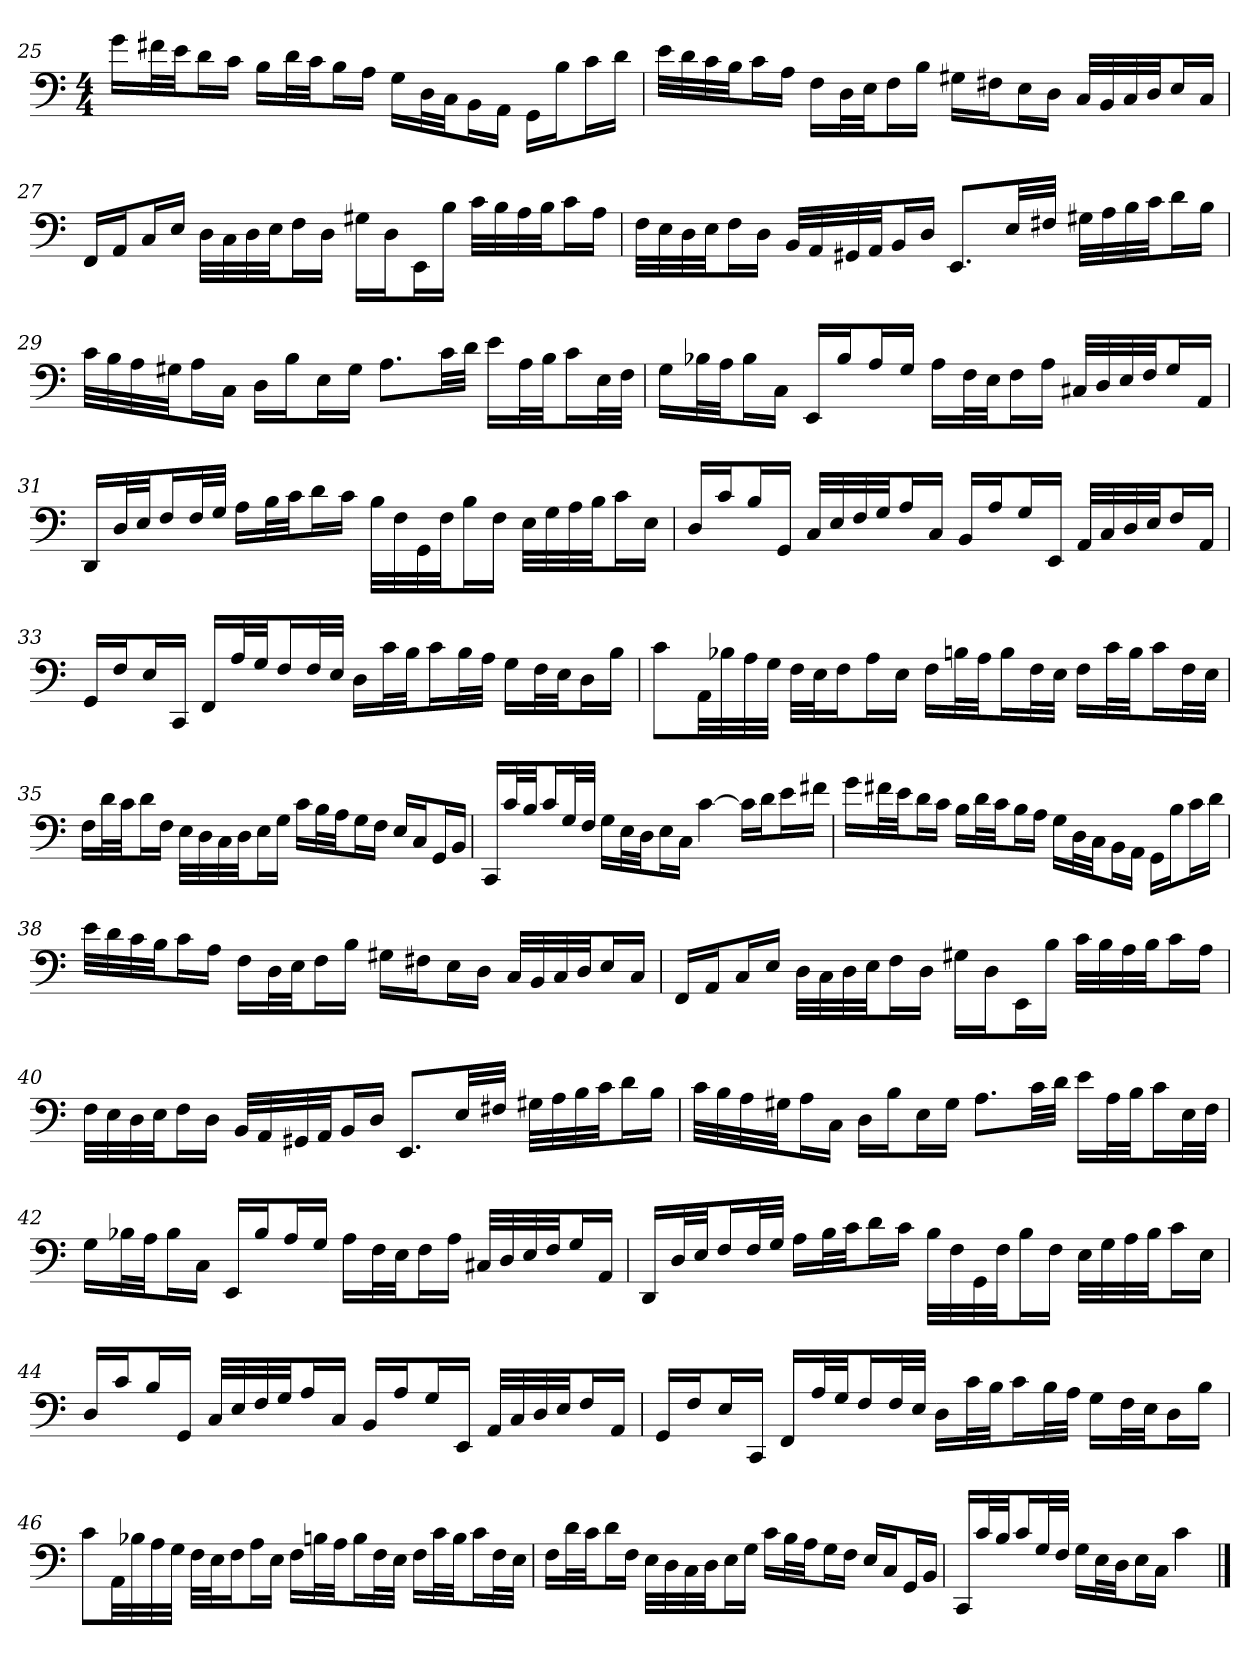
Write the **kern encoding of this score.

**kern
*part1
*staff1
*clefF4
*k[]
*C:
*M4/4
=25
16g\LL
32f#X\L
32e\JJ
16d\L
16c\JJ
16B\LL
32d\L
32c\JJ
16B\L
16A\JJ
16G\LL
32D\L
32C\JJ
16BB\L
16AA\JJ
16GG\LL
16B\J
16c\L
16d\JJ
=26
32e\LLL
32d\
32c\
32B\JJ
16c\L
16A\JJ
16F\LL
32D\L
32E\JJ
16F\L
16B\JJ
16G#X\LL
16F#X\J
16E\L
16D\JJ
32C/LLL
32BB/
32C/
32D/JJ
16E/L
16C/JJ
=27
16FF/LL
16AA/J
16C/L
16E/JJ
32D\LLL
32C\
32D\
32E\JJ
16F\L
16D\JJ
16G#X\LL
16D\J
16EE\L
16B\JJ
32c\LLL
32B\
32A\
32B\JJ
16c\L
16A\JJ
=28
32F\LLL
32E\
32D\
32E\JJ
16F\L
16D\JJ
32BB/LLL
32AA/
32GG#X/
32AA/JJ
16BB/L
16D/JJ
8.EE/L
32E/LL
32F#X/JJJ
32G#X\LLL
32A\
32B\
32c\JJ
16d\L
16B\JJ
=29
32c\LLL
32B\
32A\
32G#X\JJ
16A\L
16C\JJ
16D\LL
16B\J
16E\L
16G#\JJ
8.A\L
32c\LL
32d\JJJ
16e\LL
32A\L
32B\JJ
16c\L
32E\L
32F\JJJ
=30
16G\LL
32B-X\L
32A\JJ
16B-\L
16C\JJ
16EE/LL
16B-/J
16A/L
16G/JJ
16A\LL
32F\L
32E\JJ
16F\L
16A\JJ
32C#X/LLL
32D/
32E/
32F/JJ
16G/L
16AA/JJ
=31
16DD/LL
32D/L
32E/JJ
16F/L
32F/L
32G/JJJ
16A\LL
32B\L
32c\JJ
16d\L
16c\JJ
32B\LLL
32F\
32GG\
32F\JJ
16B\L
16F\JJ
32E\LLL
32G\
32A\
32B\JJ
16c\L
16E\JJ
=32
16D/LL
16c/J
16B/L
16GG/JJ
32C/LLL
32E/
32F/
32G/JJ
16A/L
16C/JJ
16BB/LL
16A/J
16G/L
16EE/JJ
32AA/LLL
32C/
32D/
32E/JJ
16F/L
16AA/JJ
=33
16GG/LL
16F/J
16E/L
16CC/JJ
16FF/LL
32A/L
32G/JJ
16F/L
32F/L
32E/JJJ
16D\LL
32c\L
32B\JJ
16c\L
32B\L
32A\JJJ
16G\LL
32F\L
32E\JJ
16D\L
16B\JJ
=34
8c\L
32AA\LL
32B-X\
32A\
32G\JJJ
32F\LLL
32E\J
16F\J
16A\L
16E\JJ
16F\LL
32Bn\L
32A\JJ
16B\L
32F\L
32E\JJJ
16F\LL
32c\L
32B\JJ
16c\L
32F\L
32E\JJJ
=35
16F\LL
32d\L
32c\JJ
16d\L
16F\JJ
32E\LLL
32D\
32C\
32D\JJ
16E\L
16G\JJ
16c\LL
32B\L
32A\JJ
16G\L
16F\JJ
16E/LL
16C/J
16GG/L
16BB/JJ
=36
16CC/LL
32c/L
32B/JJ
16c/L
32G/L
32F/JJJ
16G\LL
32E\L
32D\JJ
16E\L
16C\JJ
[4c
16c\LL]
16d\J
16e\L
16f#X\JJ
=37
16g\LL
32f#X\L
32e\JJ
16d\L
16c\JJ
16B\LL
32d\L
32c\JJ
16B\L
16A\JJ
16G\LL
32D\L
32C\JJ
16BB\L
16AA\JJ
16GG\LL
16B\J
16c\L
16d\JJ
=38
32e\LLL
32d\
32c\
32B\JJ
16c\L
16A\JJ
16F\LL
32D\L
32E\JJ
16F\L
16B\JJ
16G#X\LL
16F#X\J
16E\L
16D\JJ
32C/LLL
32BB/
32C/
32D/JJ
16E/L
16C/JJ
=39
16FF/LL
16AA/J
16C/L
16E/JJ
32D\LLL
32C\
32D\
32E\JJ
16F\L
16D\JJ
16G#X\LL
16D\J
16EE\L
16B\JJ
32c\LLL
32B\
32A\
32B\JJ
16c\L
16A\JJ
=40
32F\LLL
32E\
32D\
32E\JJ
16F\L
16D\JJ
32BB/LLL
32AA/
32GG#X/
32AA/JJ
16BB/L
16D/JJ
8.EE/L
32E/LL
32F#X/JJJ
32G#X\LLL
32A\
32B\
32c\JJ
16d\L
16B\JJ
=41
32c\LLL
32B\
32A\
32G#X\JJ
16A\L
16C\JJ
16D\LL
16B\J
16E\L
16G#\JJ
8.A\L
32c\LL
32d\JJJ
16e\LL
32A\L
32B\JJ
16c\L
32E\L
32F\JJJ
=42
16G\LL
32B-X\L
32A\JJ
16B-\L
16C\JJ
16EE/LL
16B-/J
16A/L
16G/JJ
16A\LL
32F\L
32E\JJ
16F\L
16A\JJ
32C#X/LLL
32D/
32E/
32F/JJ
16G/L
16AA/JJ
=43
16DD/LL
32D/L
32E/JJ
16F/L
32F/L
32G/JJJ
16A\LL
32B\L
32c\JJ
16d\L
16c\JJ
32B\LLL
32F\
32GG\
32F\JJ
16B\L
16F\JJ
32E\LLL
32G\
32A\
32B\JJ
16c\L
16E\JJ
=44
16D/LL
16c/J
16B/L
16GG/JJ
32C/LLL
32E/
32F/
32G/JJ
16A/L
16C/JJ
16BB/LL
16A/J
16G/L
16EE/JJ
32AA/LLL
32C/
32D/
32E/JJ
16F/L
16AA/JJ
=45
16GG/LL
16F/J
16E/L
16CC/JJ
16FF/LL
32A/L
32G/JJ
16F/L
32F/L
32E/JJJ
16D\LL
32c\L
32B\JJ
16c\L
32B\L
32A\JJJ
16G\LL
32F\L
32E\JJ
16D\L
16B\JJ
=46
8c\L
32AA\LL
32B-X\
32A\
32G\JJJ
32F\LLL
32E\J
16F\J
16A\L
16E\JJ
16F\LL
32Bn\L
32A\JJ
16B\L
32F\L
32E\JJJ
16F\LL
32c\L
32B\JJ
16c\L
32F\L
32E\JJJ
=47
16F\LL
32d\L
32c\JJ
16d\L
16F\JJ
32E\LLL
32D\
32C\
32D\JJ
16E\L
16G\JJ
16c\LL
32B\L
32A\JJ
16G\L
16F\JJ
16E/LL
16C/J
16GG/L
16BB/JJ
=48
16CC/LL
32c/L
32B/JJ
16c/L
32G/L
32F/JJJ
16G\LL
32E\L
32D\JJ
16E\L
16C\JJ
4c
==
*-
